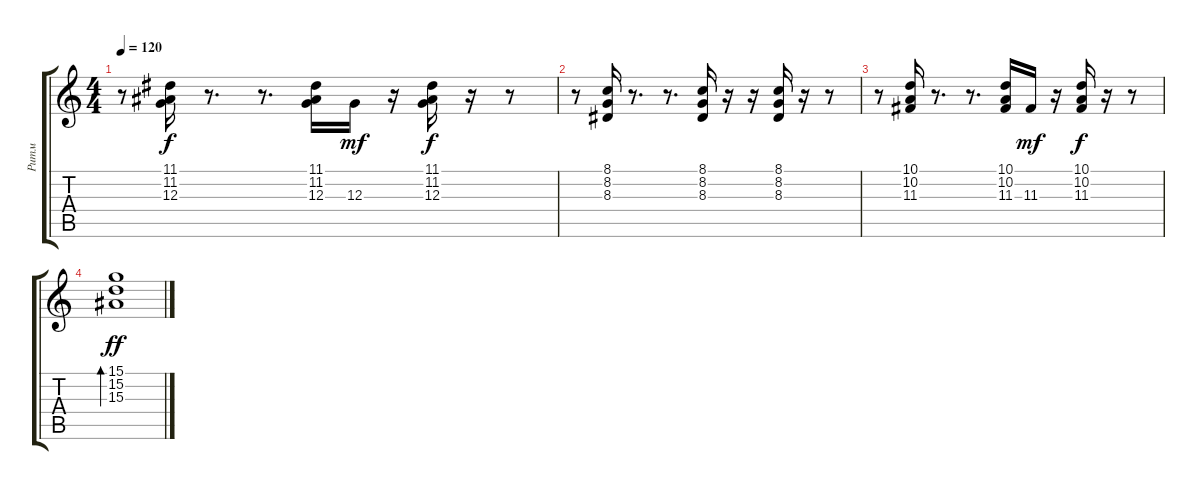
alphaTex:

\track ("Ритм" "Ритм") {instrument pizzicatostrings}
\staff {score tabs}
\tuning (E4 B3 G3 D3 A2 E2) {hide}
\ts (4 4)
\tempo 120
\clef g2
\ks c
r.8{dy f} (11.1 11.2 12.3).16 r.8{d} r.8{d} (11.1 11.2 12.3).16 12.3.16{dy mf} r.16 (11.1 11.2 12.3).16{dy f} r.16 r.8 |
r.8 (8.1 8.2 8.3).16 r.8{d} r.8{d} (8.1 8.2 8.3).16 r.16 r.16 (8.1 8.2 8.3).16 r.16 r.8 |
r.8 (10.1 10.2 11.3).16 r.8{d} r.8{d} (10.1 10.2 11.3).16 11.3.16{dy mf} r.16 (10.1 10.2 11.3).16{dy f} r.16 r.8 |
(15.1 15.2 15.3).1{bd 120 dy ff}
